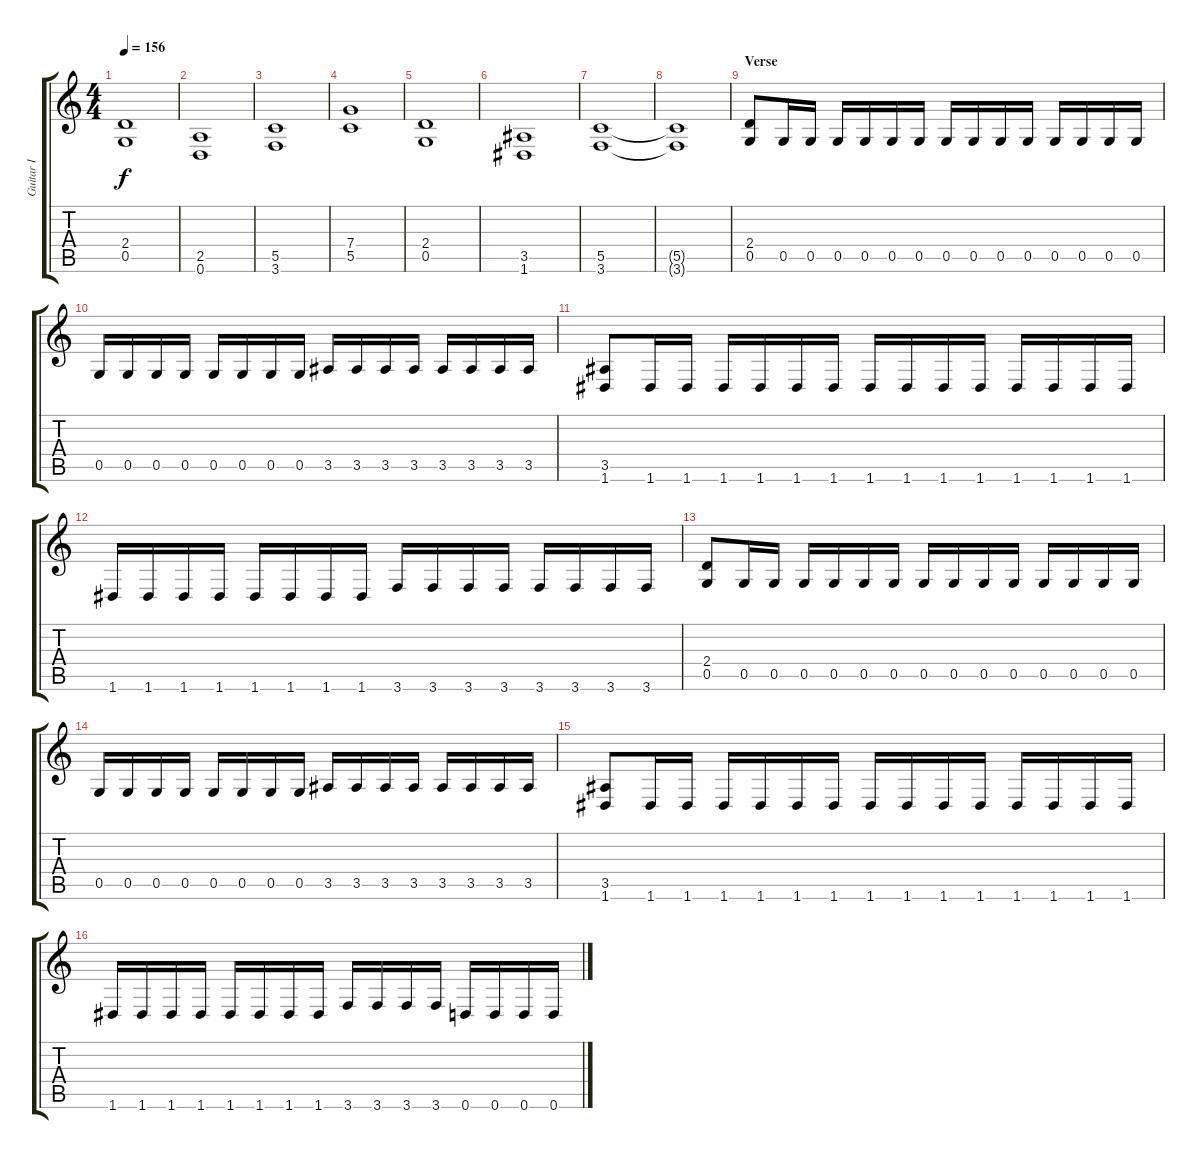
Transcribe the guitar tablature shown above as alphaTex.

\track ("Guitar I" "Guitar I") {instrument distortionguitar}
\staff {score tabs}
\tuning (D4 A3 F3 C3 G2 D2) {hide}
\ts (4 4)
\tempo 156
\clef g2
\ks c
(2.4 0.5).1{dy f} |
(2.5 0.6).1 |
(5.5 3.6).1 |
(7.4 5.5).1 |
(2.4 0.5).1 |
(3.5 1.6).1 |
(5.5 3.6).1 |
(5.5{t} 3.6{t}).1 |
\section ("" "Verse")
(2.4 0.5).8 0.5.16 0.5.16 0.5.16 0.5.16 0.5.16 0.5.16 0.5.16 0.5.16 0.5.16 0.5.16 0.5.16 0.5.16 0.5.16 0.5.16 |
0.5.16 0.5.16 0.5.16 0.5.16 0.5.16 0.5.16 0.5.16 0.5.16 3.5.16 3.5.16 3.5.16 3.5.16 3.5.16 3.5.16 3.5.16 3.5.16 |
(3.5 1.6).8 1.6.16 1.6.16 1.6.16 1.6.16 1.6.16 1.6.16 1.6.16 1.6.16 1.6.16 1.6.16 1.6.16 1.6.16 1.6.16 1.6.16 |
1.6.16 1.6.16 1.6.16 1.6.16 1.6.16 1.6.16 1.6.16 1.6.16 3.6.16 3.6.16 3.6.16 3.6.16 3.6.16 3.6.16 3.6.16 3.6.16 |
(2.4 0.5).8 0.5.16 0.5.16 0.5.16 0.5.16 0.5.16 0.5.16 0.5.16 0.5.16 0.5.16 0.5.16 0.5.16 0.5.16 0.5.16 0.5.16 |
0.5.16 0.5.16 0.5.16 0.5.16 0.5.16 0.5.16 0.5.16 0.5.16 3.5.16 3.5.16 3.5.16 3.5.16 3.5.16 3.5.16 3.5.16 3.5.16 |
(3.5 1.6).8 1.6.16 1.6.16 1.6.16 1.6.16 1.6.16 1.6.16 1.6.16 1.6.16 1.6.16 1.6.16 1.6.16 1.6.16 1.6.16 1.6.16 |
1.6.16 1.6.16 1.6.16 1.6.16 1.6.16 1.6.16 1.6.16 1.6.16 3.6.16 3.6.16 3.6.16 3.6.16 0.6.16 0.6.16 0.6.16 0.6.16
